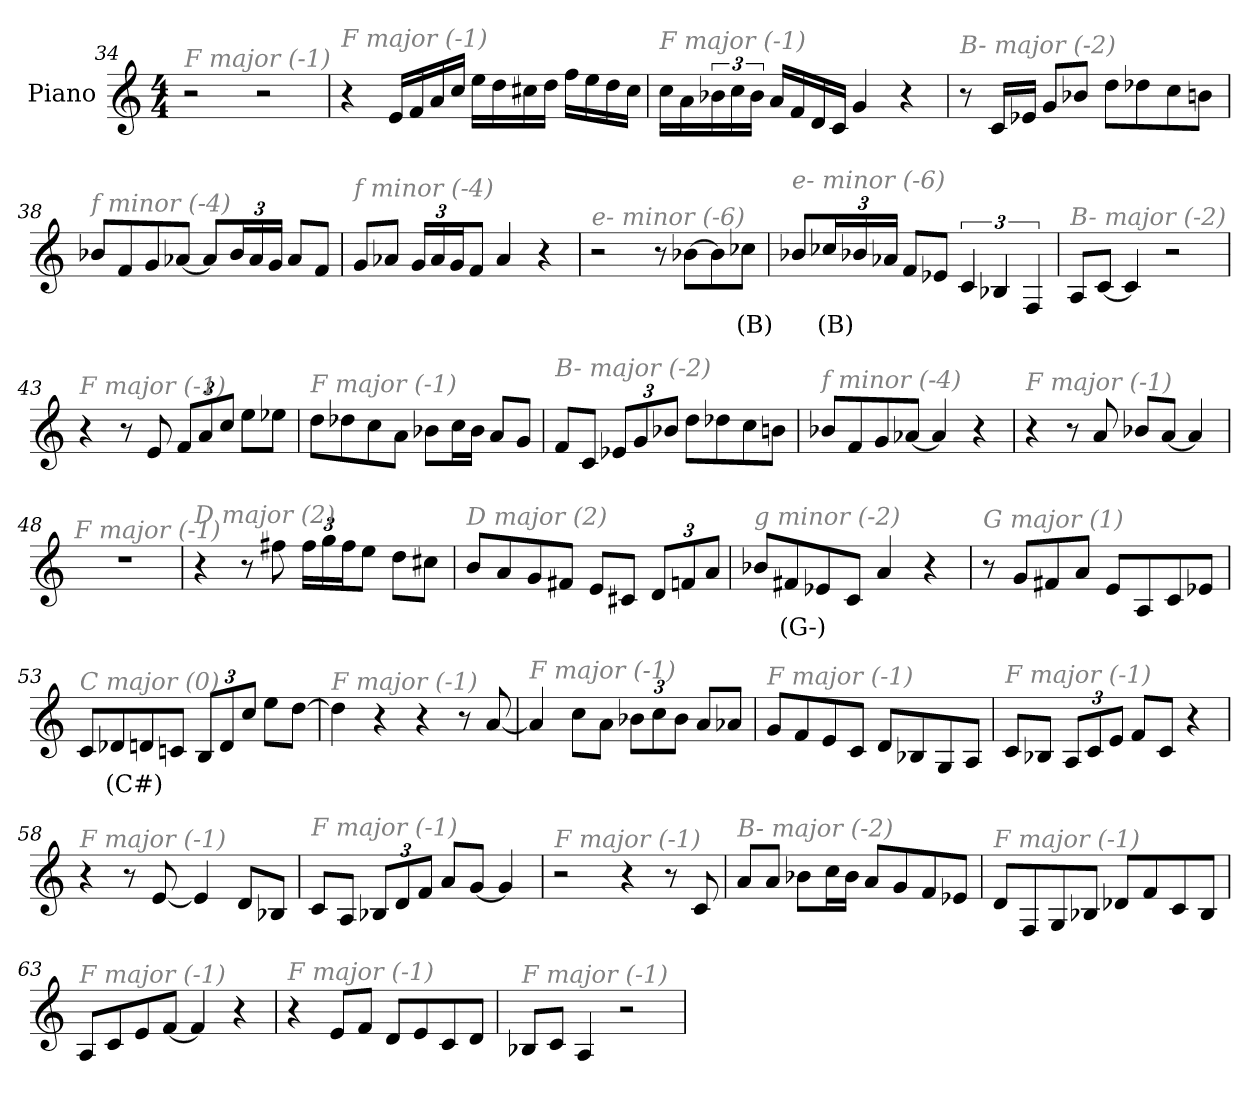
**kern	**text
*part1	*part1
*staff1	*staff1
*I"Piano	*
*I'Pno	*
*clefG2	*
*k[]	*
*M4/4	*
=34	=34
!LO:TX:i:color=#808080:t=F major (-1)	!
2r	.
2r	.
!!LO:LB:g=z
=35	=35
!LO:TX:i:color=#808080:t=F major (-1)	!
4r	.
16e/LL	.
16f/	.
16a/	.
16cc/JJ	.
16ee\LL	.
16dd\	.
16cc#X\	.
16dd\JJ	.
16ff\LL	.
16ee\	.
16dd\	.
16cc#\JJ	.
=36	=36
!LO:TX:i:color=#808080:t=F major (-1)	!
16cc\LL	.
16a\	.
24b-X\	.
24cc\	.
24b-\JJ	.
16a/LL	.
16f/	.
16d/	.
16c/JJ	.
4g/	.
4r	.
=37	=37
!LO:TX:i:color=#808080:t=B- major (-2)	!
8r	.
16c/LL	.
16e-X/JJ	.
8g/L	.
8b-X/J	.
8dd\L	.
8dd-X\	.
8cc\	.
8bn\J	.
!!LO:LB:g=z
=38	=38
!LO:TX:i:color=#808080:t=f minor (-4)	!
8b-X/L	.
8f/	.
8g/	.
[8a-X/J	.
8a-/L]	.
*Xbrackettup	*
24b-/L	.
24a-/	.
24g/JJ	.
8a-/L	.
8f/J	.
=39	=39
!LO:TX:i:color=#808080:t=f minor (-4)	!
8g/L	.
8a-X/J	.
24g/LL	.
24a-/	.
24g/J	.
8f/J	.
4a-/	.
4r	.
=40	=40
!LO:TX:i:color=#808080:t=e- minor (-6)	!
2r	.
8r	.
[8b-X\L	.
8b-\]	.
8cc-Xi\J	(B)
=41	=41
!LO:TX:i:color=#808080:t=e- minor (-6)	!
8b-X/L	.
24cc-Xi/L	(B)
24b-X/	.
24a-X/JJ	.
8f/L	.
8e-X/J	.
*brackettup	*
6c/	.
6B-X/	.
6F/	.
!!LO:PB:g=z
=42	=42
!LO:TX:i:color=#808080:t=B- major (-2)	!
8A/L	.
[8c/J	.
4c/]	.
2r	.
=43	=43
!LO:TX:i:color=#808080:t=F major (-1)	!
4r	.
8r	.
8e/	.
*Xbrackettup	*
12f/L	.
12a/	.
12cc/J	.
8ee\L	.
8ee-X\J	.
=44	=44
!LO:TX:i:color=#808080:t=F major (-1)	!
8dd\L	.
8dd-X\	.
8cc\	.
8a\J	.
8b-X\L	.
16cc\L	.
16b-\JJ	.
8a/L	.
8g/J	.
=45	=45
!LO:TX:i:color=#808080:t=B- major (-2)	!
8f/L	.
8c/J	.
12e-X/L	.
12g/	.
12b-X/J	.
8dd\L	.
8dd-X\	.
8cc\	.
8bn\J	.
!!LO:LB:g=z
=46	=46
!LO:TX:i:color=#808080:t=f minor (-4)	!
8b-X/L	.
8f/	.
8g/	.
[8a-X/J	.
4a-/]	.
4r	.
=47	=47
!LO:TX:i:color=#808080:t=F major (-1)	!
4r	.
8r	.
8a/	.
8b-X/L	.
[8a/J	.
4a/]	.
=48	=48
!LO:TX:i:color=#808080:t=F major (-1)	!
1r	.
=49	=49
!LO:TX:i:color=#808080:t=D major (2)	!
4r	.
8r	.
8ff#X\	.
24ff#\LL	.
24gg\	.
24ff#\J	.
8ee\J	.
8dd\L	.
8cc#X\J	.
=50	=50
!LO:TX:i:color=#808080:t=D major (2)	!
8b/L	.
8a/	.
8g/	.
8f#X/J	.
8e/L	.
8c#X/J	.
12d/L	.
12fn/	.
12a/J	.
!!LO:LB:g=z
=51	=51
!LO:TX:i:color=#808080:t=g minor (-2)	!
8b-X/L	.
8f#Xi/	(G-)
8e-X/	.
8c/J	.
4a/	.
4r	.
=52	=52
!LO:TX:i:color=#808080:t=G major (1)	!
8r	.
8g/L	.
8f#X/	.
8a/J	.
8e/L	.
8A/	.
8c/	.
8e-X/J	.
=53	=53
!LO:TX:i:color=#808080:t=C major (0)	!
8c/L	.
8d-Xi/	(C#)
8d/	.
8cn/J	.
12B/L	.
12d/	.
12cc/J	.
8ee\L	.
[8dd\J	.
=54	=54
!LO:TX:i:color=#808080:t=F major (-1)	!
4dd\]	.
4r	.
4r	.
8r	.
[8a/	.
!!LO:LB:g=z
=55	=55
!LO:TX:i:color=#808080:t=F major (-1)	!
4a/]	.
8cc\L	.
8a\J	.
12b-X\L	.
12cc\	.
12b-\J	.
8a/L	.
8a-X/J	.
=56	=56
!LO:TX:i:color=#808080:t=F major (-1)	!
8g/L	.
8f/	.
8e/	.
8c/J	.
8d/L	.
8B-X/	.
8G/	.
8A/J	.
=57	=57
!LO:TX:i:color=#808080:t=F major (-1)	!
8c/L	.
8B-X/J	.
12A/L	.
12c/	.
12e/J	.
8f/L	.
8c/J	.
4r	.
=58	=58
!LO:TX:i:color=#808080:t=F major (-1)	!
4r	.
8r	.
[8e/	.
4e/]	.
8d/L	.
8B-X/J	.
!!LO:LB:g=z
=59	=59
!LO:TX:i:color=#808080:t=F major (-1)	!
8c/L	.
8A/J	.
12B-X/L	.
12d/	.
12f/J	.
8a/L	.
[8g/J	.
4g/]	.
=60	=60
!LO:TX:i:color=#808080:t=F major (-1)	!
2r	.
4r	.
8r	.
8c/	.
=61	=61
!LO:TX:i:color=#808080:t=B- major (-2)	!
8a/L	.
8a/J	.
8b-X\L	.
16cc\L	.
16b-\JJ	.
8a/L	.
8g/	.
8f/	.
8e-X/J	.
=62	=62
!LO:TX:i:color=#808080:t=F major (-1)	!
8d/L	.
8F/	.
8G/	.
8B-X/J	.
8d-X/L	.
8f/	.
8c/	.
8B-/J	.
!!LO:LB:g=z
=63	=63
!LO:TX:i:color=#808080:t=F major (-1)	!
8A/L	.
8c/	.
8e/	.
[8f/J	.
4f/]	.
4r	.
=64	=64
!LO:TX:i:color=#808080:t=F major (-1)	!
4r	.
8e/L	.
8f/J	.
8d/L	.
8e/	.
8c/	.
8d/J	.
=65	=65
!LO:TX:i:color=#808080:t=F major (-1)	!
8B-X/L	.
8c/J	.
4A/	.
2r	.
=	=
*-	*-
